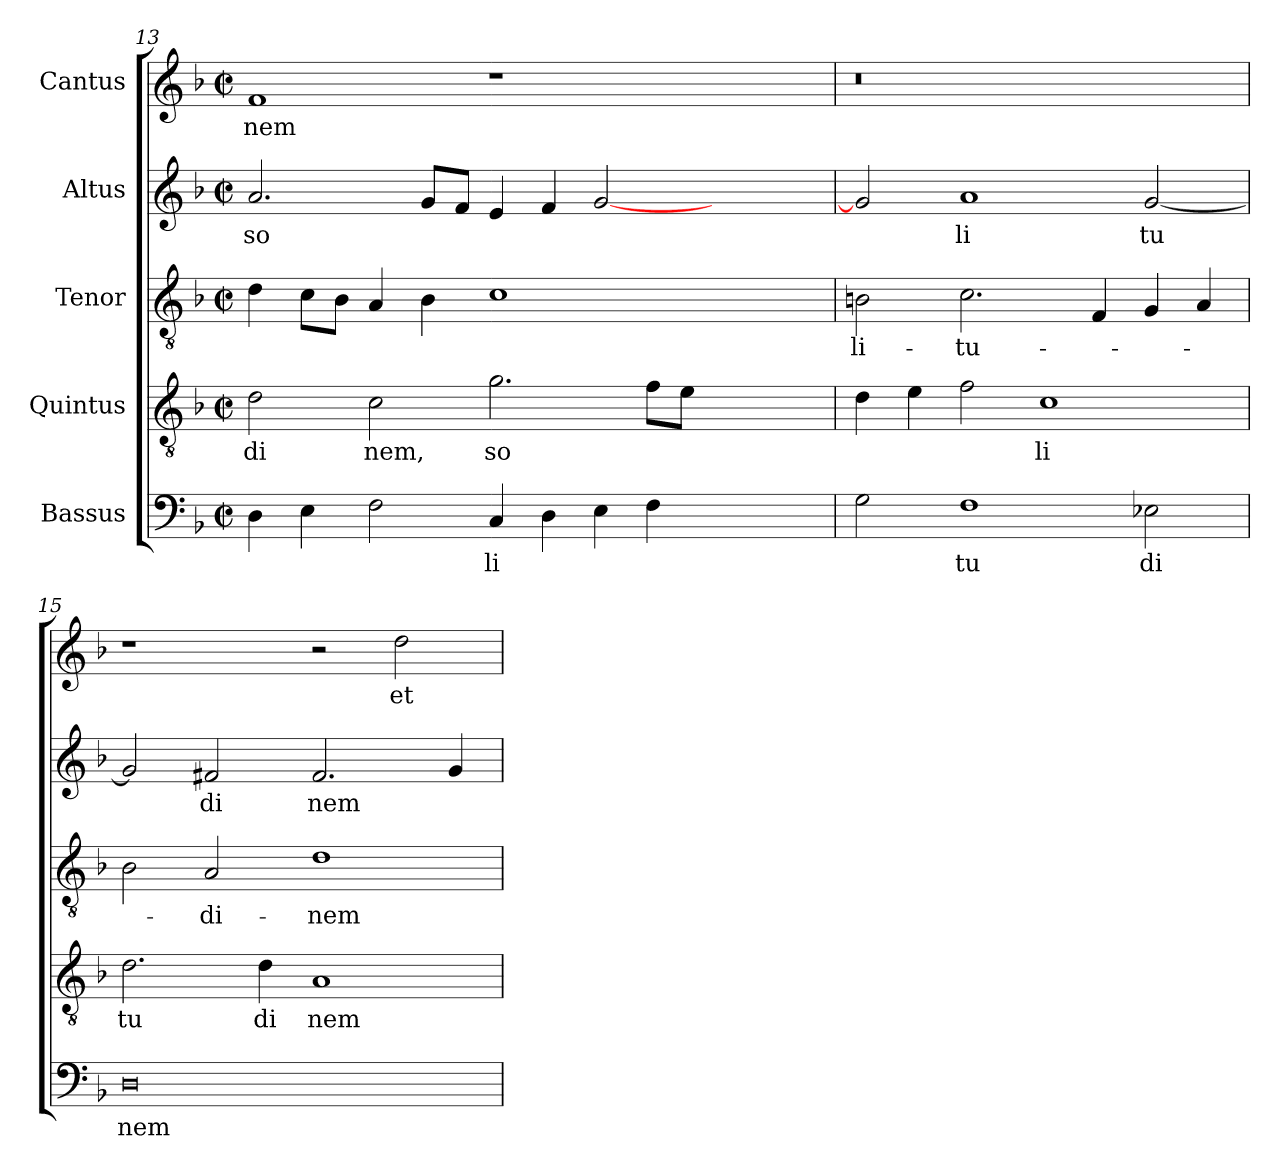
**kern	**text	**kern	**text	**kern	**text	**kern	**text	**kern	**text
*part5	*part5	*part4	*part4	*part3	*part3	*part2	*part2	*part1	*part1
*staff5	*staff5	*staff4	*staff4	*staff3	*staff3	*staff2	*staff2	*staff1	*staff1
*I"Bassus	*	*I"Quintus	*	*I"Tenor	*	*I"Altus	*	*I"Cantus	*
*clefF4	*	*clefGv2	*	*clefGv2	*	*clefG2	*	*clefG2	*
*k[b-]	*	*k[b-]	*	*k[b-]	*	*k[b-]	*	*k[b-]	*
*F:	*	*F:	*	*F:	*	*F:	*	*F:	*
*M2/2	*	*M2/2	*	*M2/2	*	*M2/2	*	*M2/2	*
*met(c|)	*	*met(c|)	*	*met(c|)	*	*met(c|)	*	*met(c|)	*
=13	=13	=13	=13	=13	=13	=13	=13	=13	=13
!	!	!	!LO:LY:b:cj	!	!	!	!LO:LY:b:cj	!	!LO:LY:b:cj
4D\	.	2d\	di	4d\	.	2.a/	so	1f	nem
4E\	.	.	.	8c\L	.	.	.	.	.
.	.	.	.	8B-\J	.	.	.	.	.
!	!	!	!LO:LY:b:cj	!	!	!	!	!	!
2F\	.	2c\	nem,	4A/	.	.	.	.	.
.	.	.	.	4B-\	.	8g/L	.	.	.
.	.	.	.	.	.	8f/J	.	.	.
!	!LO:LY:b:cj	!	!LO:LY:b:cj	!	!	!	!	!LO:N:vis=1	!
4C/	li	2.g\	so	1c	.	4e/	.	0r	.
4D\	.	.	.	.	.	4f/	.	.	.
4E\	.	.	.	.	.	[<2g/	.	.	.
4F\	.	8f\L	.	.	.	.	.	.	.
.	.	8e\J	.	.	.	.	.	.	.
1ryy	.	1ryy	.	1ryy	.	1ryy	.	.	.
=14	=14	=14	=14	=14	=14	=14	=14	=14	=14
!	!	!	!	!	!LO:LY:b:cj	!	!	!	!
2G\	.	4d\	.	2Bn\	-li-	2g/]	.	0r	.
.	.	4e\	.	.	.	.	.	.	.
!	!LO:LY:b:cj	!	!	!	!LO:LY:b:cj	!	!LO:LY:b:cj	!	!
1F	tu	2f\	.	2.c\	-tu-	1a	li	.	.
!	!	!	!LO:LY:b:cj	!	!	!	!	!	!
.	.	1c	li	.	.	.	.	.	.
.	.	.	.	4F/	.	.	.	.	.
!	!LO:LY:b:cj	!	!	!	!	!	!LO:LY:b:cj	!	!
2E-X\	di	.	.	4G/	.	[<2g/	tu	.	.
.	.	.	.	4A/	.	.	.	.	.
=15	=15	=15	=15	=15	=15	=15	=15	=15	=15
!	!LO:LY:b:cj	!	!LO:LY:b:cj	!	!	!	!	!	!
0D	nem	2.d\	tu	2B-\	.	2g/]	.	1r	.
!	!	!	!	!	!LO:LY:b:cj	!	!LO:LY:b:cj	!	!
.	.	.	.	2A/	-di-	2f#X/	di	.	.
!	!	!	!LO:LY:b:cj	!	!	!	!	!	!
.	.	4d\	di	.	.	.	.	.	.
!	!	!	!LO:LY:b	!	!LO:LY:b:cj	!	!LO:LY:b	!	!
.	.	1A	nem	1d	-nem	2.f#/	nem	2r	.
!	!	!	!	!	!	!	!	!	!LO:LY:b:cj
.	.	.	.	.	.	.	.	2dd\	et
.	.	.	.	.	.	4g/	.	.	.
=	=	=	=	=	=	=	=	=	=
*-	*-	*-	*-	*-	*-	*-	*-	*-	*-
